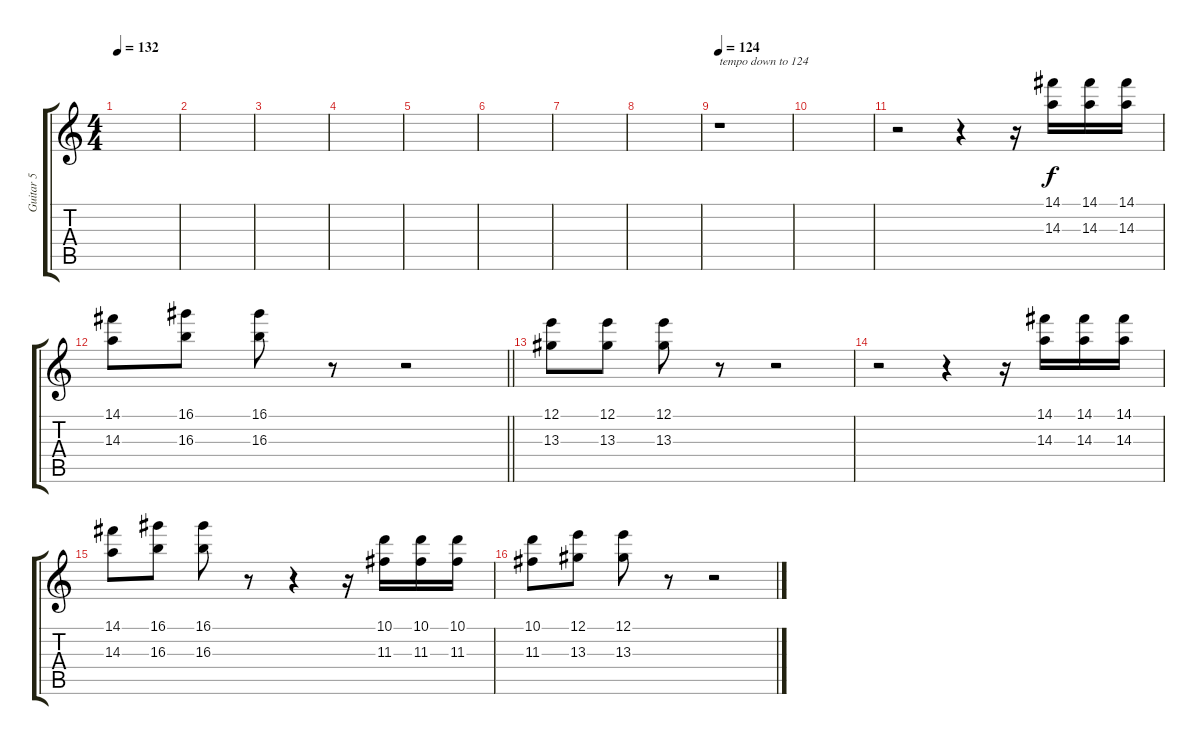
\track ("Guitar 5" "Guitar 5") {instrument distortionguitar}
\staff {score tabs}
\tuning (E4 B3 G3 D3 A2 E2) {hide}
\ts (4 4)
\tempo 132
\clef g2
\ks c
|
|
|
|
|
|
|
|
\tempo 124
r.1{txt "tempo down to 124"} |
|
r.2 r.4 r.16 (14.1 14.3).16 (14.1 14.3).16 (14.1 14.3).16 |
\barLineRight lightlight
(14.1 14.3).8 (16.1 16.3).8 (16.1 16.3).8 r.8 r.2 |
(12.1 13.3).8 (12.1 13.3).8 (12.1 13.3).8 r.8 r.2 |
r.2 r.4 r.16 (14.1 14.3).16 (14.1 14.3).16 (14.1 14.3).16 |
(14.1 14.3).8 (16.1 16.3).8 (16.1 16.3).8 r.8 r.4 r.16 (10.1 11.3).16 (10.1 11.3).16 (10.1 11.3).16 |
(10.1 11.3).8 (12.1 13.3).8 (12.1 13.3).8 r.8 r.2
